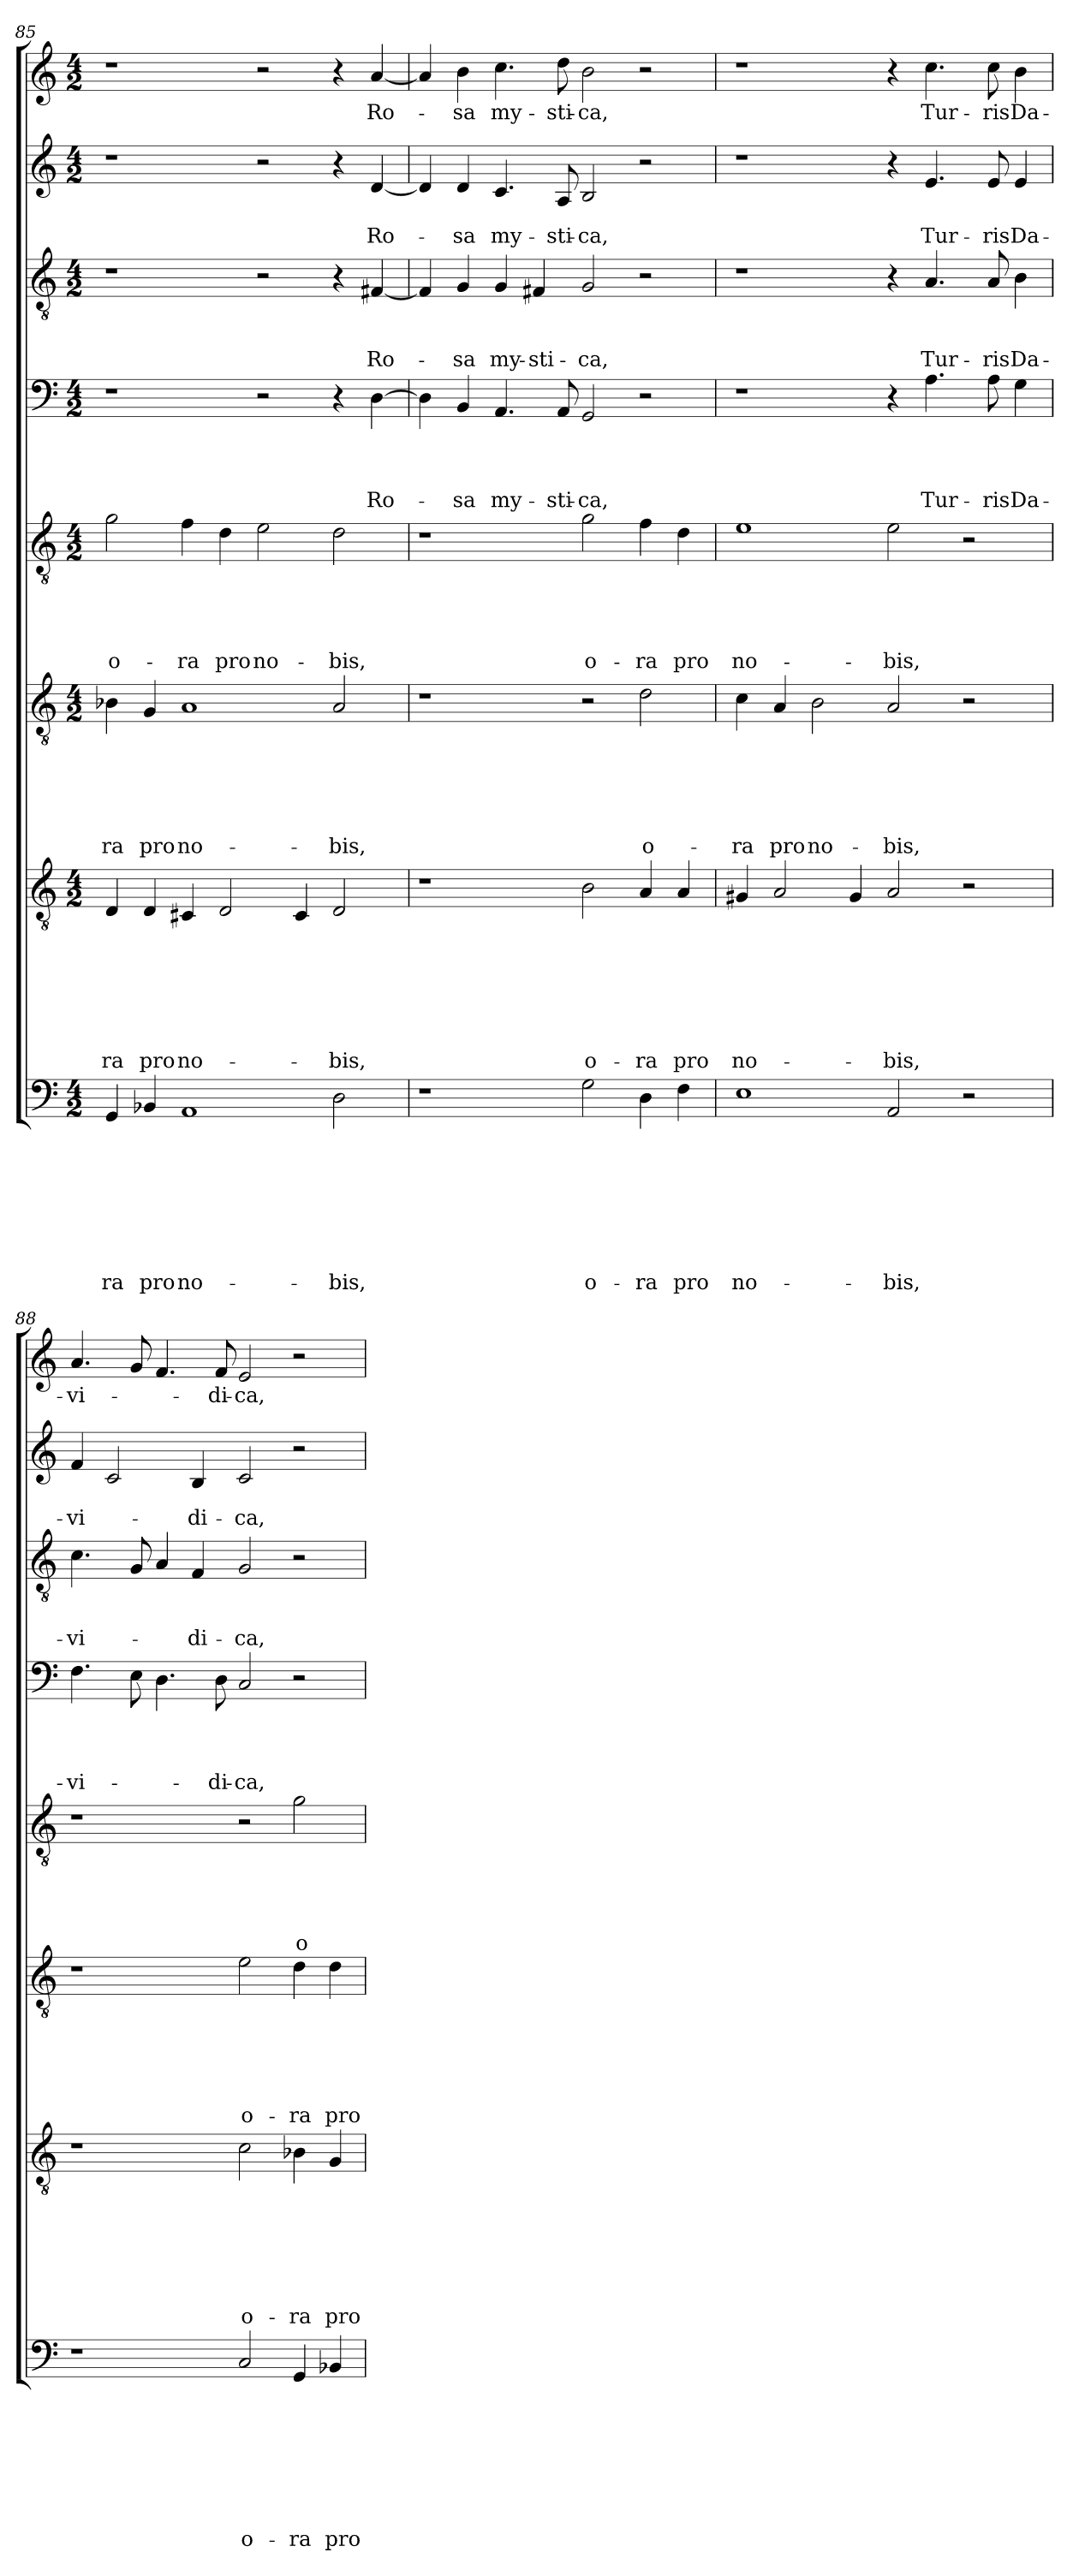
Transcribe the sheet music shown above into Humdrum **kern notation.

**kern	**text	**text	**text	**text	**text	**text	**text	**text	**kern	**text	**text	**text	**text	**text	**text	**text	**kern	**text	**text	**text	**text	**text	**text	**kern	**text	**text	**text	**text	**text	**kern	**text	**text	**text	**text	**kern	**text	**text	**text	**kern	**text	**text	**kern	**text
*part8	*part8	*part8	*part8	*part8	*part8	*part8	*part8	*part8	*part7	*part7	*part7	*part7	*part7	*part7	*part7	*part7	*part6	*part6	*part6	*part6	*part6	*part6	*part6	*part5	*part5	*part5	*part5	*part5	*part5	*part4	*part4	*part4	*part4	*part4	*part3	*part3	*part3	*part3	*part2	*part2	*part2	*part1	*part1
*staff8	*staff8	*staff8	*staff8	*staff8	*staff8	*staff8	*staff8	*staff8	*staff7	*staff7	*staff7	*staff7	*staff7	*staff7	*staff7	*staff7	*staff6	*staff6	*staff6	*staff6	*staff6	*staff6	*staff6	*staff5	*staff5	*staff5	*staff5	*staff5	*staff5	*staff4	*staff4	*staff4	*staff4	*staff4	*staff3	*staff3	*staff3	*staff3	*staff2	*staff2	*staff2	*staff1	*staff1
*clefF4	*	*	*	*	*	*	*	*	*clefGv2	*	*	*	*	*	*	*	*clefGv2	*	*	*	*	*	*	*clefGv2	*	*	*	*	*	*clefF4	*	*	*	*	*clefGv2	*	*	*	*clefG2	*	*	*clefG2	*
*k[]	*	*	*	*	*	*	*	*	*k[]	*	*	*	*	*	*	*	*k[]	*	*	*	*	*	*	*k[]	*	*	*	*	*	*k[]	*	*	*	*	*k[]	*	*	*	*k[]	*	*	*k[]	*
*a:	*	*	*	*	*	*	*	*	*a:	*	*	*	*	*	*	*	*a:	*	*	*	*	*	*	*a:	*	*	*	*	*	*a:	*	*	*	*	*a:	*	*	*	*a:	*	*	*a:	*
*M4/2	*	*	*	*	*	*	*	*	*M4/2	*	*	*	*	*	*	*	*M4/2	*	*	*	*	*	*	*M4/2	*	*	*	*	*	*M4/2	*	*	*	*	*M4/2	*	*	*	*M4/2	*	*	*M4/2	*
=85	=85	=85	=85	=85	=85	=85	=85	=85	=85	=85	=85	=85	=85	=85	=85	=85	=85	=85	=85	=85	=85	=85	=85	=85	=85	=85	=85	=85	=85	=85	=85	=85	=85	=85	=85	=85	=85	=85	=85	=85	=85	=85	=85
!	!	!	!	!	!	!	!	!LO:LY:b	!	!	!	!	!	!	!	!LO:LY:b	!	!	!	!	!	!	!LO:LY:b	!	!	!	!	!	!LO:LY:b	!	!	!	!	!	!	!	!	!	!	!	!	!	!
4GG/	.	.	.	.	.	.	.	-ra	4D/	.	.	.	.	.	.	-ra	4B-X\	.	.	.	.	.	-ra	2g\	.	.	.	.	o-	1r	.	.	.	.	1r	.	.	.	1r	.	.	1r	.
!	!	!	!	!	!	!	!	!LO:LY:b	!	!	!	!	!	!	!	!LO:LY:b	!	!	!	!	!	!	!LO:LY:b	!	!	!	!	!	!	!	!	!	!	!	!	!	!	!	!	!	!	!	!
4BB-X/	.	.	.	.	.	.	.	pro	4D/	.	.	.	.	.	.	pro	4G/	.	.	.	.	.	pro	.	.	.	.	.	.	.	.	.	.	.	.	.	.	.	.	.	.	.	.
!	!	!	!	!	!	!	!	!LO:LY:b	!	!	!	!	!	!	!	!LO:LY:b	!	!	!	!	!	!	!LO:LY:b	!	!	!	!	!	!LO:LY:b	!	!	!	!	!	!	!	!	!	!	!	!	!	!
1AA	.	.	.	.	.	.	.	no-	4C#X/	.	.	.	.	.	.	no-	1A	.	.	.	.	.	no-	4f\	.	.	.	.	-ra	.	.	.	.	.	.	.	.	.	.	.	.	.	.
!	!	!	!	!	!	!	!	!	!	!	!	!	!	!	!	!	!	!	!	!	!	!	!	!	!	!	!	!	!LO:LY:b	!	!	!	!	!	!	!	!	!	!	!	!	!	!
.	.	.	.	.	.	.	.	.	2D/	.	.	.	.	.	.	.	.	.	.	.	.	.	.	4d\	.	.	.	.	pro	.	.	.	.	.	.	.	.	.	.	.	.	.	.
!	!	!	!	!	!	!	!	!	!	!	!	!	!	!	!	!	!	!	!	!	!	!	!	!	!	!	!	!	!LO:LY:b	!	!	!	!	!	!	!	!	!	!	!	!	!	!
.	.	.	.	.	.	.	.	.	.	.	.	.	.	.	.	.	.	.	.	.	.	.	.	2e\	.	.	.	.	no-	2r	.	.	.	.	2r	.	.	.	2r	.	.	2r	.
.	.	.	.	.	.	.	.	.	4C#/	.	.	.	.	.	.	.	.	.	.	.	.	.	.	.	.	.	.	.	.	.	.	.	.	.	.	.	.	.	.	.	.	.	.
!	!	!	!	!	!	!	!	!LO:LY:b	!	!	!	!	!	!	!	!LO:LY:b	!	!	!	!	!	!	!LO:LY:b	!	!	!	!	!	!LO:LY:b	!	!	!	!	!	!	!	!	!	!	!	!	!	!
2D\	.	.	.	.	.	.	.	-bis,	2D/	.	.	.	.	.	.	-bis,	2A/	.	.	.	.	.	-bis,	2d\	.	.	.	.	-bis,	4r	.	.	.	.	4r	.	.	.	4r	.	.	4r	.
!	!	!	!	!	!	!	!	!	!	!	!	!	!	!	!	!	!	!	!	!	!	!	!	!	!	!	!	!	!	!	!	!	!	!LO:LY:b	!	!	!	!LO:LY:b	!	!	!LO:LY:b	!	!LO:LY:b
.	.	.	.	.	.	.	.	.	.	.	.	.	.	.	.	.	.	.	.	.	.	.	.	.	.	.	.	.	.	[4D\	.	.	.	Ro-	[4F#X/	.	.	Ro-	[4d/	.	Ro-	[4a/	Ro-
!!LO:LB:g=z
=86	=86	=86	=86	=86	=86	=86	=86	=86	=86	=86	=86	=86	=86	=86	=86	=86	=86	=86	=86	=86	=86	=86	=86	=86	=86	=86	=86	=86	=86	=86	=86	=86	=86	=86	=86	=86	=86	=86	=86	=86	=86	=86	=86
1r	.	.	.	.	.	.	.	.	1r	.	.	.	.	.	.	.	1r	.	.	.	.	.	.	1r	.	.	.	.	.	4D\]	.	.	.	.	4F#/]	.	.	.	4d/]	.	.	4a/]	.
!	!	!	!	!	!	!	!	!	!	!	!	!	!	!	!	!	!	!	!	!	!	!	!	!	!	!	!	!	!	!	!	!	!	!LO:LY:b	!	!	!	!LO:LY:b	!	!	!LO:LY:b	!	!LO:LY:b
.	.	.	.	.	.	.	.	.	.	.	.	.	.	.	.	.	.	.	.	.	.	.	.	.	.	.	.	.	.	4BB/	.	.	.	-sa	4G/	.	.	-sa	4d/	.	-sa	4b\	-sa
!	!	!	!	!	!	!	!	!	!	!	!	!	!	!	!	!	!	!	!	!	!	!	!	!	!	!	!	!	!	!	!	!	!	!LO:LY:b	!	!	!	!LO:LY:b	!	!	!LO:LY:b	!	!LO:LY:b
.	.	.	.	.	.	.	.	.	.	.	.	.	.	.	.	.	.	.	.	.	.	.	.	.	.	.	.	.	.	4.AA/	.	.	.	my-	4G/	.	.	my-	4.c/	.	my-	4.cc\	my-
!	!	!	!	!	!	!	!	!	!	!	!	!	!	!	!	!	!	!	!	!	!	!	!	!	!	!	!	!	!	!	!	!	!	!	!	!	!	!LO:LY:b	!	!	!	!	!
.	.	.	.	.	.	.	.	.	.	.	.	.	.	.	.	.	.	.	.	.	.	.	.	.	.	.	.	.	.	.	.	.	.	.	4F#X/	.	.	-sti-	.	.	.	.	.
!	!	!	!	!	!	!	!	!	!	!	!	!	!	!	!	!	!	!	!	!	!	!	!	!	!	!	!	!	!	!	!	!	!	!LO:LY:b	!	!	!	!	!	!	!LO:LY:b	!	!LO:LY:b
.	.	.	.	.	.	.	.	.	.	.	.	.	.	.	.	.	.	.	.	.	.	.	.	.	.	.	.	.	.	8AA/	.	.	.	-sti-	.	.	.	.	8A/	.	-sti-	8dd\	-sti-
!	!	!	!	!	!	!	!	!LO:LY:b	!	!	!	!	!	!	!	!LO:LY:b	!	!	!	!	!	!	!	!	!	!	!	!	!LO:LY:b	!	!	!	!	!LO:LY:b	!	!	!	!LO:LY:b	!	!	!LO:LY:b	!	!LO:LY:b
2G\	.	.	.	.	.	.	.	o-	2B\	.	.	.	.	.	.	o-	2r	.	.	.	.	.	.	2g\	.	.	.	.	o-	2GG/	.	.	.	-ca,	2G/	.	.	-ca,	2B/	.	-ca,	2b\	-ca,
!	!	!	!	!	!	!	!	!LO:LY:b	!	!	!	!	!	!	!	!LO:LY:b	!	!	!	!	!	!	!LO:LY:b	!	!	!	!	!	!LO:LY:b	!	!	!	!	!	!	!	!	!	!	!	!	!	!
4D\	.	.	.	.	.	.	.	-ra	4A/	.	.	.	.	.	.	-ra	2d\	.	.	.	.	.	o-	4f\	.	.	.	.	-ra	2r	.	.	.	.	2r	.	.	.	2r	.	.	2r	.
!	!	!	!	!	!	!	!	!LO:LY:b	!	!	!	!	!	!	!	!LO:LY:b	!	!	!	!	!	!	!	!	!	!	!	!	!LO:LY:b	!	!	!	!	!	!	!	!	!	!	!	!	!	!
4F\	.	.	.	.	.	.	.	pro	4A/	.	.	.	.	.	.	pro	.	.	.	.	.	.	.	4d\	.	.	.	.	pro	.	.	.	.	.	.	.	.	.	.	.	.	.	.
=87	=87	=87	=87	=87	=87	=87	=87	=87	=87	=87	=87	=87	=87	=87	=87	=87	=87	=87	=87	=87	=87	=87	=87	=87	=87	=87	=87	=87	=87	=87	=87	=87	=87	=87	=87	=87	=87	=87	=87	=87	=87	=87	=87
!	!	!	!	!	!	!	!	!LO:LY:b	!	!	!	!	!	!	!	!LO:LY:b	!	!	!	!	!	!	!LO:LY:b	!	!	!	!	!	!LO:LY:b	!	!	!	!	!	!	!	!	!	!	!	!	!	!
1E	.	.	.	.	.	.	.	no-	4G#X/	.	.	.	.	.	.	no-	4c\	.	.	.	.	.	-ra	1e	.	.	.	.	no-	1r	.	.	.	.	1r	.	.	.	1r	.	.	1r	.
!	!	!	!	!	!	!	!	!	!	!	!	!	!	!	!	!	!	!	!	!	!	!	!LO:LY:b	!	!	!	!	!	!	!	!	!	!	!	!	!	!	!	!	!	!	!	!
.	.	.	.	.	.	.	.	.	2A/	.	.	.	.	.	.	.	4A/	.	.	.	.	.	pro	.	.	.	.	.	.	.	.	.	.	.	.	.	.	.	.	.	.	.	.
!	!	!	!	!	!	!	!	!	!	!	!	!	!	!	!	!	!	!	!	!	!	!	!LO:LY:b	!	!	!	!	!	!	!	!	!	!	!	!	!	!	!	!	!	!	!	!
.	.	.	.	.	.	.	.	.	.	.	.	.	.	.	.	.	2B\	.	.	.	.	.	no-	.	.	.	.	.	.	.	.	.	.	.	.	.	.	.	.	.	.	.	.
.	.	.	.	.	.	.	.	.	4G#/	.	.	.	.	.	.	.	.	.	.	.	.	.	.	.	.	.	.	.	.	.	.	.	.	.	.	.	.	.	.	.	.	.	.
!	!	!	!	!	!	!	!	!LO:LY:b	!	!	!	!	!	!	!	!LO:LY:b	!	!	!	!	!	!	!LO:LY:b	!	!	!	!	!	!LO:LY:b	!	!	!	!	!	!	!	!	!	!	!	!	!	!
2AA/	.	.	.	.	.	.	.	-bis,	2A/	.	.	.	.	.	.	-bis,	2A/	.	.	.	.	.	-bis,	2e\	.	.	.	.	-bis,	4r	.	.	.	.	4r	.	.	.	4r	.	.	4r	.
!	!	!	!	!	!	!	!	!	!	!	!	!	!	!	!	!	!	!	!	!	!	!	!	!	!	!	!	!	!	!	!	!	!	!LO:LY:b	!	!	!	!LO:LY:b	!	!	!LO:LY:b	!	!LO:LY:b
.	.	.	.	.	.	.	.	.	.	.	.	.	.	.	.	.	.	.	.	.	.	.	.	.	.	.	.	.	.	4.A\	.	.	.	Tur-	4.A/	.	.	Tur-	4.e/	.	Tur-	4.cc\	Tur-
2r	.	.	.	.	.	.	.	.	2r	.	.	.	.	.	.	.	2r	.	.	.	.	.	.	2r	.	.	.	.	.	.	.	.	.	.	.	.	.	.	.	.	.	.	.
!	!	!	!	!	!	!	!	!	!	!	!	!	!	!	!	!	!	!	!	!	!	!	!	!	!	!	!	!	!	!	!	!	!	!LO:LY:b	!	!	!	!LO:LY:b	!	!	!LO:LY:b	!	!LO:LY:b
.	.	.	.	.	.	.	.	.	.	.	.	.	.	.	.	.	.	.	.	.	.	.	.	.	.	.	.	.	.	8A\	.	.	.	-ris	8A/	.	.	-ris	8e/	.	-ris	8cc\	-ris
!	!	!	!	!	!	!	!	!	!	!	!	!	!	!	!	!	!	!	!	!	!	!	!	!	!	!	!	!	!	!	!	!	!	!LO:LY:b	!	!	!	!LO:LY:b	!	!	!LO:LY:b	!	!LO:LY:b
.	.	.	.	.	.	.	.	.	.	.	.	.	.	.	.	.	.	.	.	.	.	.	.	.	.	.	.	.	.	4G\	.	.	.	Da-	4B\	.	.	Da-	4e/	.	Da-	4b\	Da-
=88	=88	=88	=88	=88	=88	=88	=88	=88	=88	=88	=88	=88	=88	=88	=88	=88	=88	=88	=88	=88	=88	=88	=88	=88	=88	=88	=88	=88	=88	=88	=88	=88	=88	=88	=88	=88	=88	=88	=88	=88	=88	=88	=88
!	!	!	!	!	!	!	!	!	!	!	!	!	!	!	!	!	!	!	!	!	!	!	!	!	!	!	!	!	!	!	!	!	!	!LO:LY:b	!	!	!	!LO:LY:b	!	!	!LO:LY:b	!	!LO:LY:b
1r	.	.	.	.	.	.	.	.	1r	.	.	.	.	.	.	.	1r	.	.	.	.	.	.	1r	.	.	.	.	.	4.F\	.	.	.	-vi-	4.c\	.	.	-vi-	4f/	.	-vi-	4.a/	-vi-
.	.	.	.	.	.	.	.	.	.	.	.	.	.	.	.	.	.	.	.	.	.	.	.	.	.	.	.	.	.	.	.	.	.	.	.	.	.	.	2c/	.	.	.	.
.	.	.	.	.	.	.	.	.	.	.	.	.	.	.	.	.	.	.	.	.	.	.	.	.	.	.	.	.	.	8E\	.	.	.	.	8G/	.	.	.	.	.	.	8g/	.
.	.	.	.	.	.	.	.	.	.	.	.	.	.	.	.	.	.	.	.	.	.	.	.	.	.	.	.	.	.	4.D\	.	.	.	.	4A/	.	.	.	.	.	.	4.f/	.
!	!	!	!	!	!	!	!	!	!	!	!	!	!	!	!	!	!	!	!	!	!	!	!	!	!	!	!	!	!	!	!	!	!	!	!	!	!	!LO:LY:b	!	!	!LO:LY:b	!	!
.	.	.	.	.	.	.	.	.	.	.	.	.	.	.	.	.	.	.	.	.	.	.	.	.	.	.	.	.	.	.	.	.	.	.	4F/	.	.	-di-	4B/	.	-di-	.	.
!	!	!	!	!	!	!	!	!	!	!	!	!	!	!	!	!	!	!	!	!	!	!	!	!	!	!	!	!	!	!	!	!	!	!LO:LY:b	!	!	!	!	!	!	!	!	!LO:LY:b
.	.	.	.	.	.	.	.	.	.	.	.	.	.	.	.	.	.	.	.	.	.	.	.	.	.	.	.	.	.	8D\	.	.	.	-di-	.	.	.	.	.	.	.	8f/	-di-
!	!	!	!	!	!	!	!	!LO:LY:b	!	!	!	!	!	!	!	!LO:LY:b	!	!	!	!	!	!	!LO:LY:b	!	!	!	!	!	!	!	!	!	!	!LO:LY:b	!	!	!	!LO:LY:b	!	!	!LO:LY:b	!	!LO:LY:b
2C/	.	.	.	.	.	.	.	o-	2c\	.	.	.	.	.	.	o-	2e\	.	.	.	.	.	o-	2r	.	.	.	.	.	2C/	.	.	.	-ca,	2G/	.	.	-ca,	2c/	.	-ca,	2e/	-ca,
!	!	!	!	!	!	!	!	!LO:LY:b	!	!	!	!	!	!	!	!LO:LY:b	!	!	!	!	!	!	!LO:LY:b	!	!	!	!	!	!LO:LY:b	!	!	!	!	!	!	!	!	!	!	!	!	!	!
4GG/	.	.	.	.	.	.	.	-ra	4B-X\	.	.	.	.	.	.	-ra	4d\	.	.	.	.	.	-ra	2g\	.	.	.	.	o-	2r	.	.	.	.	2r	.	.	.	2r	.	.	2r	.
!	!	!	!	!	!	!	!	!LO:LY:b	!	!	!	!	!	!	!	!LO:LY:b	!	!	!	!	!	!	!LO:LY:b	!	!	!	!	!	!	!	!	!	!	!	!	!	!	!	!	!	!	!	!
4BB-X/	.	.	.	.	.	.	.	pro	4G/	.	.	.	.	.	.	pro	4d\	.	.	.	.	.	pro	.	.	.	.	.	.	.	.	.	.	.	.	.	.	.	.	.	.	.	.
=	=	=	=	=	=	=	=	=	=	=	=	=	=	=	=	=	=	=	=	=	=	=	=	=	=	=	=	=	=	=	=	=	=	=	=	=	=	=	=	=	=	=	=
*-	*-	*-	*-	*-	*-	*-	*-	*-	*-	*-	*-	*-	*-	*-	*-	*-	*-	*-	*-	*-	*-	*-	*-	*-	*-	*-	*-	*-	*-	*-	*-	*-	*-	*-	*-	*-	*-	*-	*-	*-	*-	*-	*-
